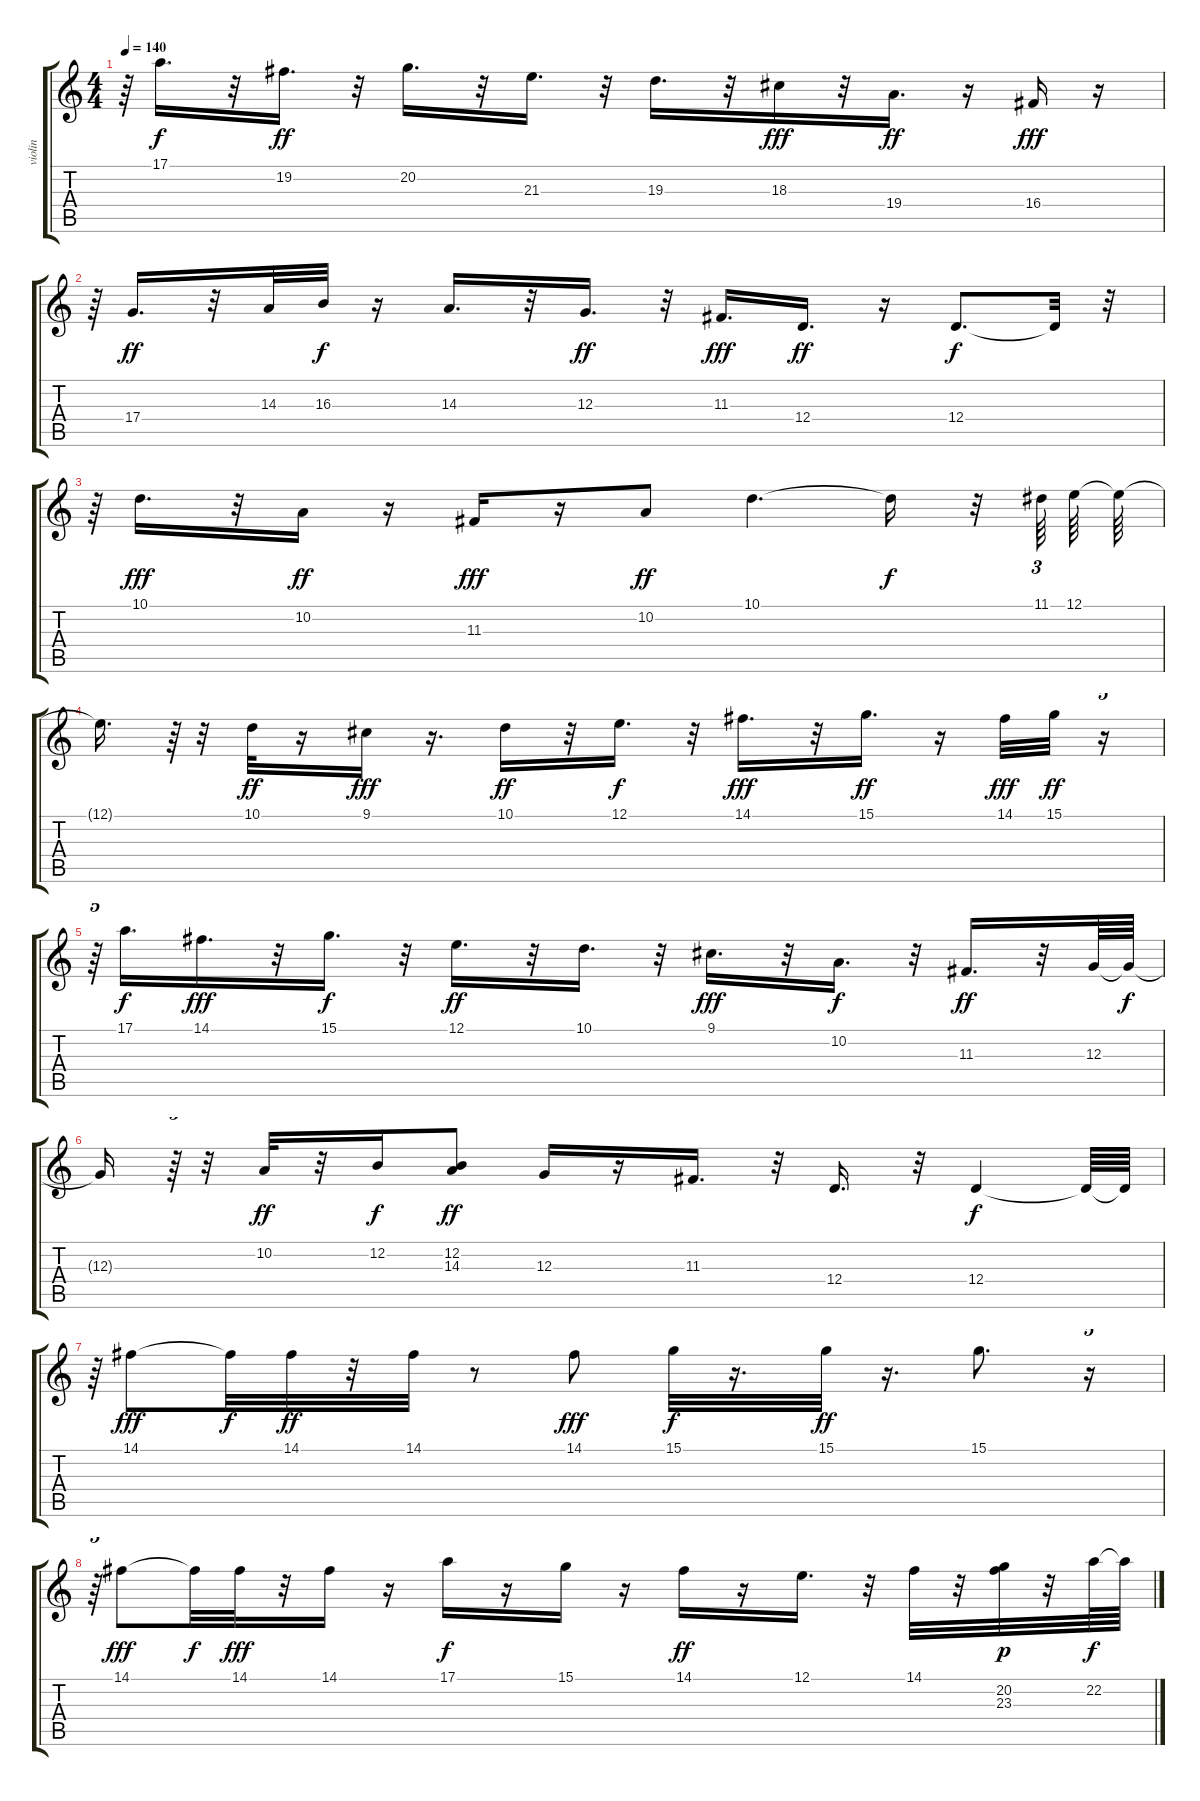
\track ("violin" "violin") {instrument violin}
\staff {score tabs}
\tuning (E4 B3 G3 D3 A2 E2) {hide}
\ts (4 4)
\tempo 140
\clef g2
\ks c
r.64{dy ff} 17.1.16{d dy f} r.32 19.2.16{d dy ff} r.32 20.2.16{d} r.32 21.3.16{d} r.32 19.3.16{d} r.32 18.3.16{dy fff} r.32 19.4.16{d dy ff} r.16 16.4.16{dy fff} r.16 |
r.64 17.4.16{d dy ff} r.32 14.3.32 16.3.32{dy f} r.16 14.3.16{d} r.32 12.3.16{d dy ff} r.32 11.3.16{d dy fff} 12.4.16{d dy ff} r.16 12.4.8{d dy f} 12.4{t}.32 r.32 |
r.64 10.1.16{d dy fff} r.32 10.2.16{dy ff} r.16 11.3.16{dy fff} r.16 10.2.8{dy ff} 10.1.4{d} 10.1{t}.16{dy f} r.32 11.1.64{tu (3 2)} 12.1.64 12.1{t}.64 |
12.1{t}.16{d} r.64{tu (5 4)} r.32 10.1.32{dy ff} r.16 9.1.16{dy fff} r.16{d} 10.1.16{dy ff} r.32 12.1.16{d dy f} r.32 14.1.16{d dy fff} r.32 15.1.16{d dy ff} r.16 14.1.32{dy fff} 15.1.32{dy ff} r.16{tu (5 4)} |
r.64{tu (5 4)} 17.1.16{d dy f} 14.1.16{d dy fff} r.32 15.1.16{d dy f} r.32 12.1.16{d dy ff} r.32 10.1.16{d} r.32 9.1.16{d dy fff} r.32 10.2.16{d dy f} r.32 11.3.16{d dy ff} r.32 12.3.64 12.3{t}.64{dy f} |
12.3{t}.16 r.64{tu (5 4)} r.32 10.2.32{dy ff} r.32 12.2.16{dy f} (12.2 14.3).8{dy ff} 12.3.16 r.16 11.3.16{d} r.32 12.4.16{d} r.32 12.4.4{dy f} 12.4{t}.64 12.4{t}.64 |
r.64{tu (5 4)} 14.1.8{dy fff} 14.1{t}.32{dy f} 14.1.32{dy ff} r.32 14.1.32 r.8 14.1.8{dy fff} 15.1.32{dy f} r.16{d} 15.1.32{dy ff} r.16{d} 15.1.8{d} r.16{tu (5 4)} |
r.64{tu (5 4)} 14.1.8{dy fff} 14.1{t}.32{dy f} 14.1.32{dy fff} r.32 14.1.16 r.16 17.1.16{dy f} r.16 15.1.16 r.16 14.1.16{dy ff} r.16 12.1.16{d} r.32 14.1.32 r.32 (20.2 23.3).32{dy p} r.32 22.2.64{dy f} 22.2{t}.64
